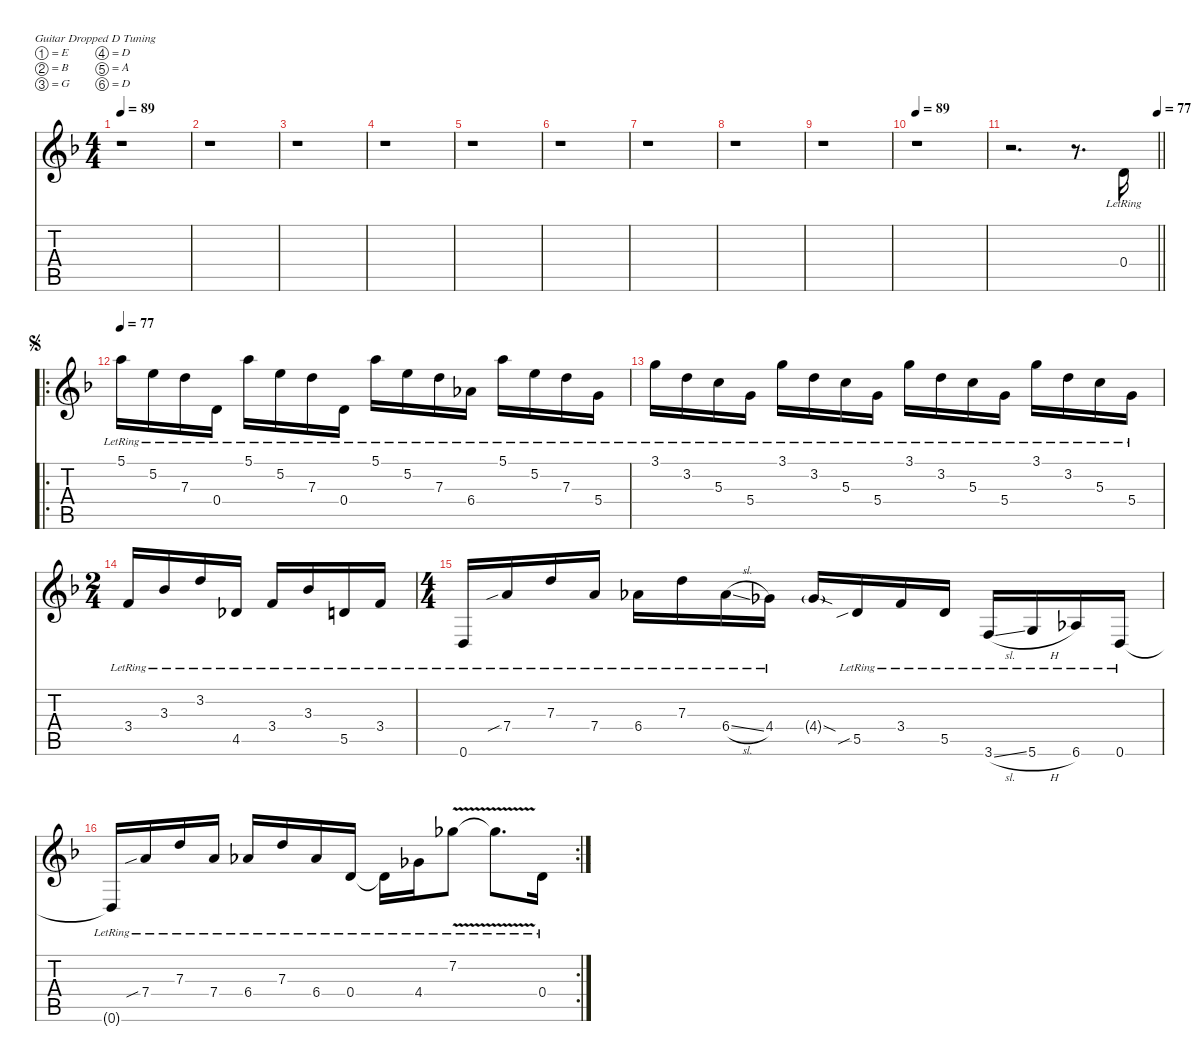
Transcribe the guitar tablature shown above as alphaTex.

\defaultSystemsLayout 4
\hideDynamics
\bracketExtendMode nobrackets
\singleTrackTrackNamePolicy hidden
\multiTrackTrackNamePolicy hidden
\firstSystemTrackNameMode fullname
\firstSystemTrackNameOrientation horizontal
\otherSystemsTrackNameOrientation horizontal
\track ("Clean Guitar 1" "jz.guit.") {instrument electricguitarjazz}
\staff {score tabs}
\tuning (E4 B3 G3 D3 A2 D2)
\ts (4 4)
\tempo 89
\clef g2
\ks f
r.1{dy mf beam Down} |
r.1{beam Down} |
r.1{beam Down} |
r.1{beam Down} |
r.1{beam Down} |
r.1{beam Down} |
r.1{beam Down} |
r.1{beam Down} |
r.1{beam Down} |
\tempo 89
r.1{beam Down} |
\tempo (77 1)
\barLineRight lightlight
r.2{d beam Down} r.8{d beam Down} 0.4{lr acc forcenatural}.16{beam Up} |
\ro
\jump segno
\tempo 77
5.1{lr acc forcenatural}.16{beam Down} 5.2{lr acc forcenatural}.16{beam Down} 7.3{lr acc forcenatural}.16{beam Down} 0.4{lr acc forcenatural}.16{beam Down} 5.1{lr acc forcenatural}.16{beam Down} 5.2{lr acc forcenatural}.16{beam Down} 7.3{lr acc forcenatural}.16{beam Down} 0.4{lr acc forcenatural}.16{beam Down} 5.1{lr acc forcenatural}.16{beam Down} 5.2{lr acc forcenatural}.16{beam Down} 7.3{lr acc forcenatural}.16{beam Down} 6.4{lr acc b}.16{beam Down} 5.1{lr acc forcenatural}.16{beam Down} 5.2{lr acc forcenatural}.16{beam Down} 7.3{lr acc forcenatural}.16{beam Down} 5.4{lr acc forcenatural}.16{beam Down} |
3.1{lr acc forcenatural}.16{beam Down} 3.2{lr acc forcenatural}.16{beam Down} 5.3{lr acc forcenatural}.16{beam Down} 5.4{lr acc forcenatural}.16{beam Down} 3.1{lr acc forcenatural}.16{beam Down} 3.2{lr acc forcenatural}.16{beam Down} 5.3{lr acc forcenatural}.16{beam Down} 5.4{lr acc forcenatural}.16{beam Down} 3.1{lr acc forcenatural}.16{beam Down} 3.2{lr acc forcenatural}.16{beam Down} 5.3{lr acc forcenatural}.16{beam Down} 5.4{lr acc forcenatural}.16{beam Down} 3.1{lr acc forcenatural}.16{beam Down} 3.2{lr acc forcenatural}.16{beam Down} 5.3{lr acc forcenatural}.16{beam Down} 5.4{lr acc forcenatural}.16{dy f beam Down} |
\ts (2 4)
\beaming (8 2 2 2 2)
3.4{lr acc forcenatural}.16{dy mf beam Up} 3.3{lr acc b}.16{beam Up} 3.2{lr acc forcenatural}.16{beam Up} 4.5{lr acc b}.16{beam Up} 3.4{lr acc forcenatural}.16{beam Up} 3.3{lr acc b}.16{beam Up} 5.5{lr acc forcenatural}.16{beam Up} 3.4{lr acc forcenatural}.16{beam Up} |
\ts (4 4)
\beaming (8 2 2 2 2)
0.6{lr acc forcenatural}.16{beam Up} 7.4{sib lr acc forcenatural}.16{beam Up} 7.3{lr acc forcenatural}.16{beam Up} 7.4{lr acc forcenatural}.16{beam Up} 6.4{lr acc b}.16{beam Down} 7.3{lr acc forcenatural}.16{beam Down} 6.4{sl lr acc b}.16{beam Down} 4.4{lr acc b}.16{beam Down} 4.4{sod g acc b}.16{beam Up} 5.5{sib lr acc forcenatural}.16{beam Up} 3.4{lr acc forcenatural}.16{beam Up} 5.5{lr acc forcenatural}.16{beam Up} 3.6{sl lr acc forcenatural}.16{beam Up} 5.6{h lr acc forcenatural}.16{beam Up} 6.6{lr acc b}.16{beam Up} 0.6{lr acc forcenatural}.16{beam Up} |
\rc 2
0.6{lr t acc forcenatural}.16{beam Up} 7.4{sib lr acc forcenatural}.16{beam Up} 7.3{lr acc forcenatural}.16{beam Up} 7.4{lr acc forcenatural}.16{beam Up} 6.4{lr acc b}.16{beam Up} 7.3{lr acc forcenatural}.16{beam Up} 6.4{lr acc b}.16{beam Up} 0.4{lr acc forcenatural}.16{beam Up} 0.4{lr t acc forcenatural}.16{beam Down} 4.4{lr acc b}.16{beam Down} 7.2{v lr acc b}.8{beam Down} 7.2{v lr t acc b}.8{d dy f beam Down} 0.4{lr acc forcenatural}.16{dy mf beam Down}
